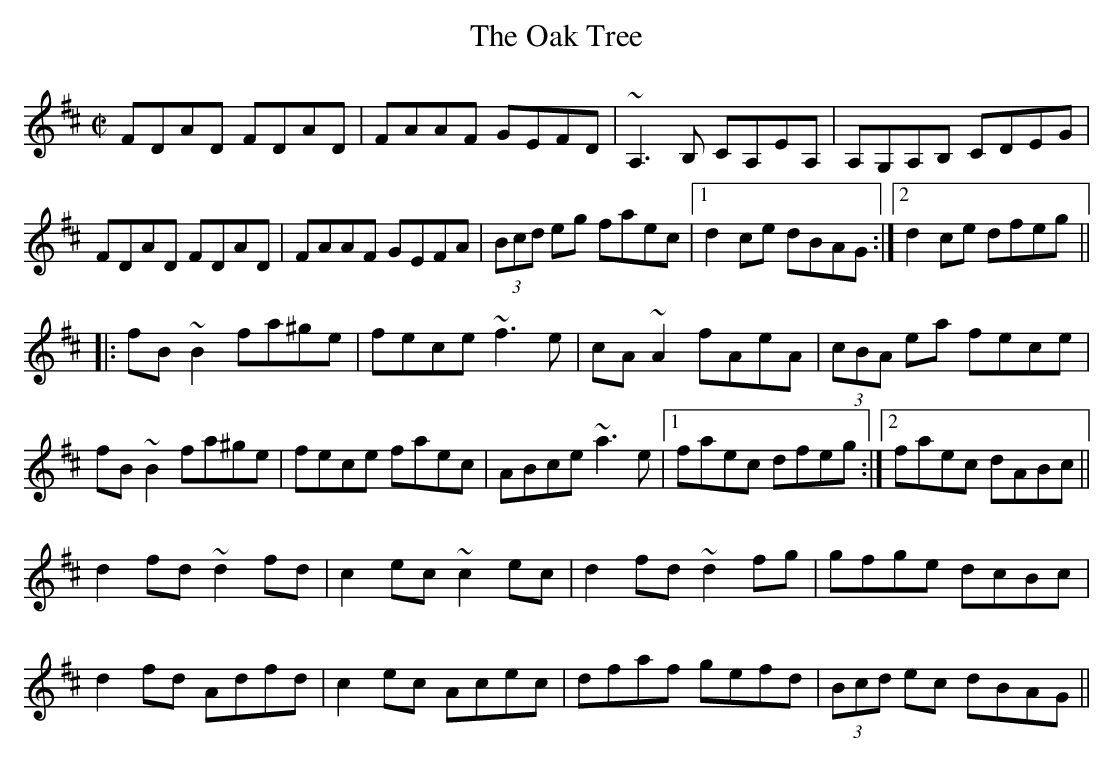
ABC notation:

X:1
T:Oak Tree, The
M:C|
K:D
FDAD FDAD|FAAF GEFD|~A,3B, CA,EA,|A,G,A,B, CDEG|
FDAD FDAD|FAAF GEFA|(3Bcd eg faec|1 d2ce dBAG:|2 d2ce dfeg||
|:fB~B2 fa^ge|fece ~f3e|cA~A2 fAeA|(3cBA ea fece|
fB~B2 fa^ge|fece faec|ABce ~a3e|1 faec dfeg:|2 faec dABc||
d2fd ~d2fd|c2ec ~c2ec|d2fd ~d2fg|gfge dcBc|
d2fd Adfd|c2ec Acec|dfaf gefd|(3Bcd ec dBAG||
"variations"
